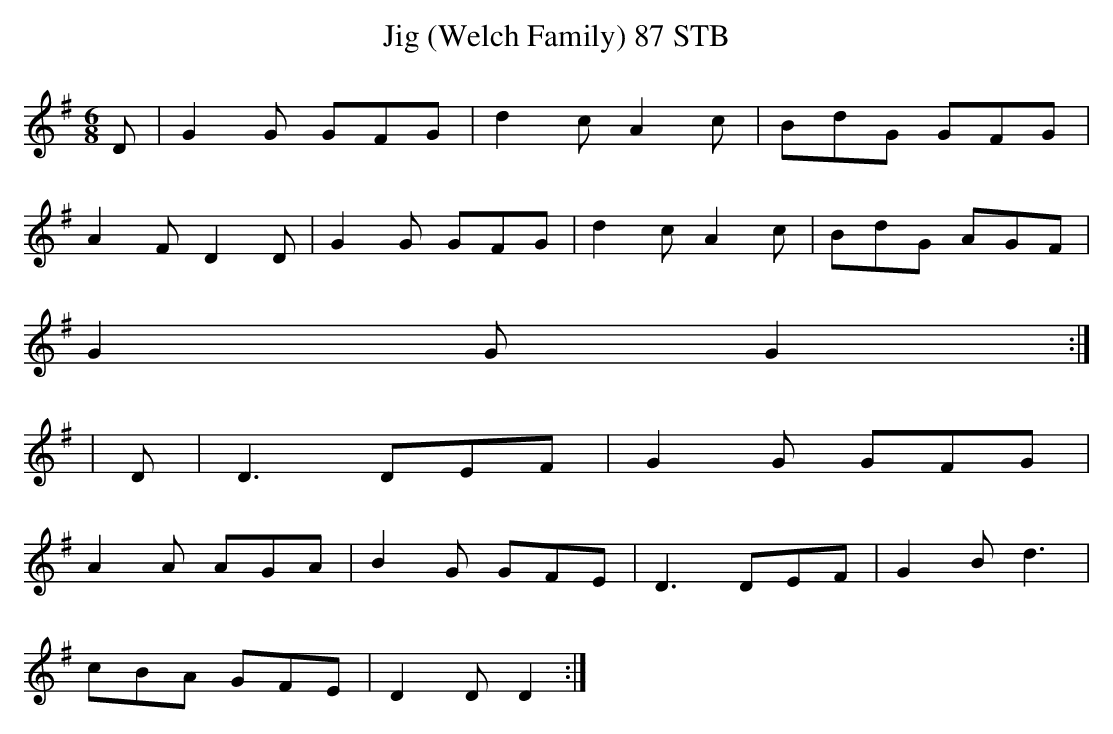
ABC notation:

X:1
T:Jig (Welch Family) 87 STB
M:6/8
L:1/8
K:G
D|G2G GFG|d2c A2c|BdG GFG|
A2F D2D|G2G GFG|d2c A2c|BdG AGF|
G2G G2:|
|D|D3DEF|G2G GFG|
A2A AGA|B2G GFE|D3DEF|G2B d3|
cBA GFE|D2D D2:|
